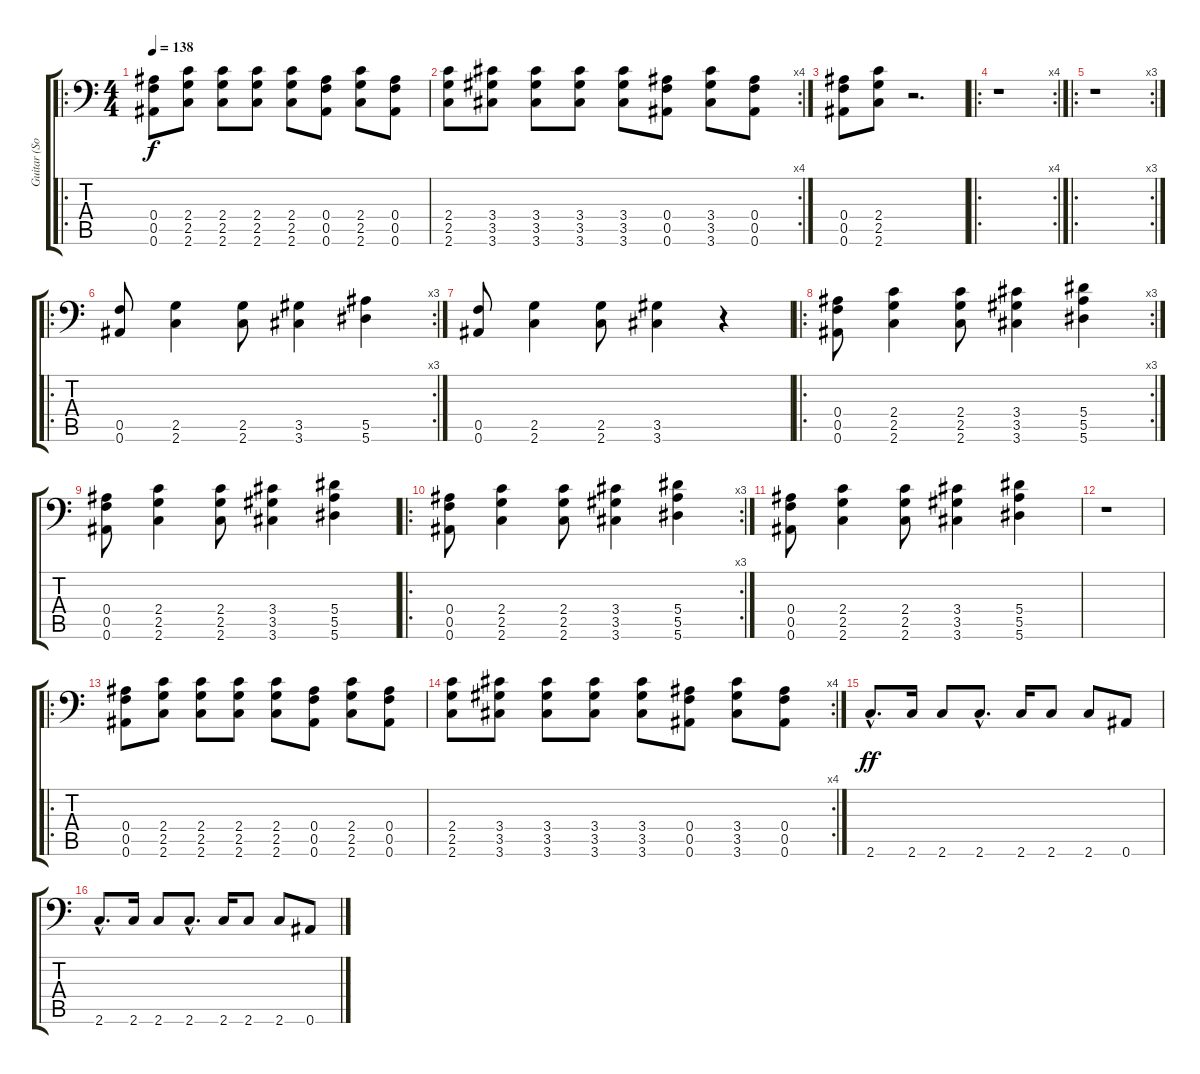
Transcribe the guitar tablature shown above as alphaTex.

\track ("Guitar (Souren \"Mike\" Sarkisyan)" "Guitar (So") {instrument distortionguitar}
\staff {score tabs}
\tuning (C4 G3 Eb3 Bb2 F2 Bb1) {hide}
\ro
\ts (4 4)
\tempo 138
\clef f4
\ks c
(0.4 0.5 0.6).8{dy f} (2.4 2.5 2.6).8 (2.4 2.5 2.6).8 (2.4 2.5 2.6).8 (2.4 2.5 2.6).8 (0.4 0.5 0.6).8 (2.4 2.5 2.6).8 (0.4 0.5 0.6).8 |
\rc 4
(2.4 2.5 2.6).8 (3.4 3.5 3.6).8 (3.4 3.5 3.6).8 (3.4 3.5 3.6).8 (3.4 3.5 3.6).8 (0.4 0.5 0.6).8 (3.4 3.5 3.6).8 (0.4 0.5 0.6).8 |
(0.4 0.5 0.6).8 (2.4 2.5 2.6).8 r.2{d} |
\ro
\rc 4
r.1 |
\ro
\rc 3
r.1 |
\ro
\rc 3
(0.5 0.6).8{instrument overdrivenguitar} (2.5 2.6).4 (2.5 2.6).8 (3.5 3.6).4 (5.5 5.6).4 |
(0.5 0.6).8 (2.5 2.6).4 (2.5 2.6).8 (3.5 3.6).4 r.4 |
\ro
\rc 3
(0.4 0.5 0.6).8{instrument distortionguitar} (2.4 2.5 2.6).4 (2.4 2.5 2.6).8 (3.4 3.5 3.6).4 (5.4 5.5 5.6).4 |
(0.4 0.5 0.6).8 (2.4 2.5 2.6).4 (2.4 2.5 2.6).8 (3.4 3.5 3.6).4 (5.4 5.5 5.6).4 |
\ro
\rc 3
(0.4 0.5 0.6).8 (2.4 2.5 2.6).4 (2.4 2.5 2.6).8 (3.4 3.5 3.6).4 (5.4 5.5 5.6).4 |
(0.4 0.5 0.6).8 (2.4 2.5 2.6).4 (2.4 2.5 2.6).8 (3.4 3.5 3.6).4 (5.4 5.5 5.6).4 |
r.1 |
\ro
(0.4 0.5 0.6).8 (2.4 2.5 2.6).8 (2.4 2.5 2.6).8 (2.4 2.5 2.6).8 (2.4 2.5 2.6).8 (0.4 0.5 0.6).8 (2.4 2.5 2.6).8 (0.4 0.5 0.6).8 |
\rc 4
(2.4 2.5 2.6).8 (3.4 3.5 3.6).8 (3.4 3.5 3.6).8 (3.4 3.5 3.6).8 (3.4 3.5 3.6).8 (0.4 0.5 0.6).8 (3.4 3.5 3.6).8 (0.4 0.5 0.6).8 |
2.6{hac}.8{d dy ff instrument overdrivenguitar} 2.6.16 2.6.8 2.6{hac}.8{d} 2.6.16 2.6.8 2.6.8 0.6.8 |
2.6{hac}.8{d} 2.6.16 2.6.8 2.6{hac}.8{d} 2.6.16 2.6.8 2.6.8 0.6.8
